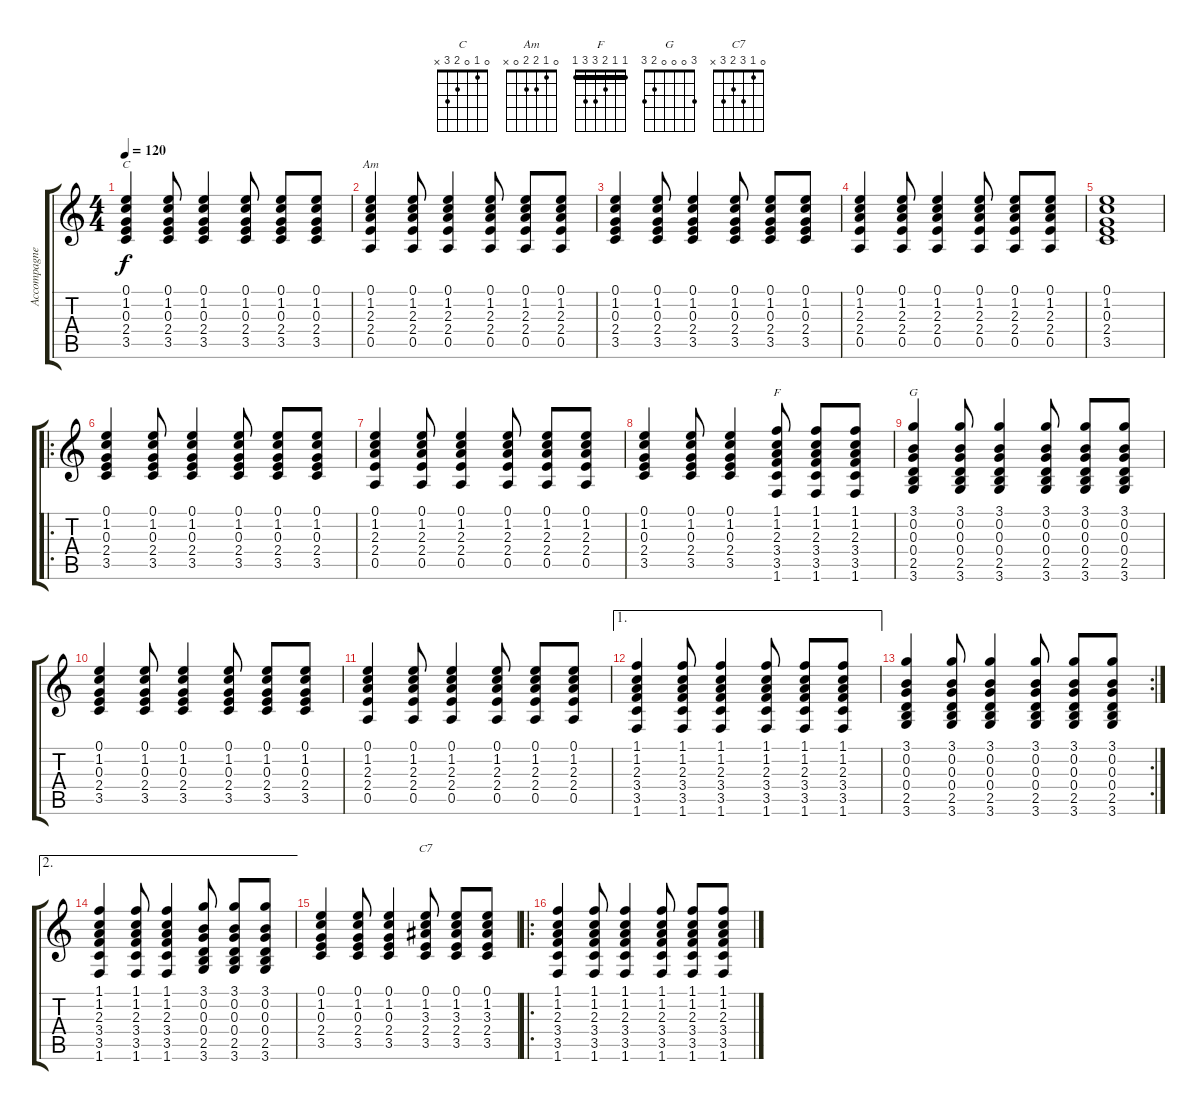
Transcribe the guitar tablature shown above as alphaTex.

\track ("Accompagnement" "Accompagne") {instrument acousticguitarnylon}
\staff {score tabs}
\tuning (E4 B3 G3 D3 A2 E2) {hide}
\chord ("C" 0 1 0 2 3 x)
\chord ("Am" 0 1 2 2 0 x)
\chord ("F" 1 1 2 3 3 1) {barre 1}
\chord ("G" 3 0 0 0 2 3)
\chord ("C7" 0 1 3 2 3 x)
\ts (4 4)
\tempo 120
\clef g2
\ks c
(0.1 1.2 0.3 2.4 3.5).4{ch "C" dy f instrument acousticguitarnylon} (0.1 1.2 0.3 2.4 3.5).8 (0.1 1.2 0.3 2.4 3.5).4 (0.1 1.2 0.3 2.4 3.5).8 (0.1 1.2 0.3 2.4 3.5).8 (0.1 1.2 0.3 2.4 3.5).8 |
(0.1 1.2 2.3 2.4 0.5).4{ch "Am"} (0.1 1.2 2.3 2.4 0.5).8 (0.1 1.2 2.3 2.4 0.5).4 (0.1 1.2 2.3 2.4 0.5).8 (0.1 1.2 2.3 2.4 0.5).8 (0.1 1.2 2.3 2.4 0.5).8 |
(0.1 1.2 0.3 2.4 3.5).4 (0.1 1.2 0.3 2.4 3.5).8 (0.1 1.2 0.3 2.4 3.5).4 (0.1 1.2 0.3 2.4 3.5).8 (0.1 1.2 0.3 2.4 3.5).8 (0.1 1.2 0.3 2.4 3.5).8 |
(0.1 1.2 2.3 2.4 0.5).4 (0.1 1.2 2.3 2.4 0.5).8 (0.1 1.2 2.3 2.4 0.5).4 (0.1 1.2 2.3 2.4 0.5).8 (0.1 1.2 2.3 2.4 0.5).8 (0.1 1.2 2.3 2.4 0.5).8 |
(0.1 1.2 0.3 2.4 3.5).1 |
\ro
(0.1 1.2 0.3 2.4 3.5).4 (0.1 1.2 0.3 2.4 3.5).8 (0.1 1.2 0.3 2.4 3.5).4 (0.1 1.2 0.3 2.4 3.5).8 (0.1 1.2 0.3 2.4 3.5).8 (0.1 1.2 0.3 2.4 3.5).8 |
(0.1 1.2 2.3 2.4 0.5).4 (0.1 1.2 2.3 2.4 0.5).8 (0.1 1.2 2.3 2.4 0.5).4 (0.1 1.2 2.3 2.4 0.5).8 (0.1 1.2 2.3 2.4 0.5).8 (0.1 1.2 2.3 2.4 0.5).8 |
(0.1 1.2 0.3 2.4 3.5).4 (0.1 1.2 0.3 2.4 3.5).8 (0.1 1.2 0.3 2.4 3.5).4 (1.1 1.2 2.3 3.4 3.5 1.6).8{ch "F"} (1.1 1.2 2.3 3.4 3.5 1.6).8 (1.1 1.2 2.3 3.4 3.5 1.6).8 |
(3.1 0.2 0.3 0.4 2.5 3.6).4{ch "G"} (3.1 0.2 0.3 0.4 2.5 3.6).8 (3.1 0.2 0.3 0.4 2.5 3.6).4 (3.1 0.2 0.3 0.4 2.5 3.6).8 (3.1 0.2 0.3 0.4 2.5 3.6).8 (3.1 0.2 0.3 0.4 2.5 3.6).8 |
(0.1 1.2 0.3 2.4 3.5).4 (0.1 1.2 0.3 2.4 3.5).8 (0.1 1.2 0.3 2.4 3.5).4 (0.1 1.2 0.3 2.4 3.5).8 (0.1 1.2 0.3 2.4 3.5).8 (0.1 1.2 0.3 2.4 3.5).8 |
(0.1 1.2 2.3 2.4 0.5).4 (0.1 1.2 2.3 2.4 0.5).8 (0.1 1.2 2.3 2.4 0.5).4 (0.1 1.2 2.3 2.4 0.5).8 (0.1 1.2 2.3 2.4 0.5).8 (0.1 1.2 2.3 2.4 0.5).8 |
\ae 1
(1.1 1.2 2.3 3.4 3.5 1.6).4 (1.1 1.2 2.3 3.4 3.5 1.6).8 (1.1 1.2 2.3 3.4 3.5 1.6).4 (1.1 1.2 2.3 3.4 3.5 1.6).8 (1.1 1.2 2.3 3.4 3.5 1.6).8 (1.1 1.2 2.3 3.4 3.5 1.6).8 |
\rc 2
(3.1 0.2 0.3 0.4 2.5 3.6).4 (3.1 0.2 0.3 0.4 2.5 3.6).8 (3.1 0.2 0.3 0.4 2.5 3.6).4 (3.1 0.2 0.3 0.4 2.5 3.6).8 (3.1 0.2 0.3 0.4 2.5 3.6).8 (3.1 0.2 0.3 0.4 2.5 3.6).8 |
\ae 2
(1.1 1.2 2.3 3.4 3.5 1.6).4 (1.1 1.2 2.3 3.4 3.5 1.6).8 (1.1 1.2 2.3 3.4 3.5 1.6).4 (3.1 0.2 0.3 0.4 2.5 3.6).8 (3.1 0.2 0.3 0.4 2.5 3.6).8 (3.1 0.2 0.3 0.4 2.5 3.6).8 |
(0.1 1.2 0.3 2.4 3.5).4 (0.1 1.2 0.3 2.4 3.5).8 (0.1 1.2 0.3 2.4 3.5).4 (0.1 1.2 3.3 2.4 3.5).8{ch "C7"} (0.1 1.2 3.3 2.4 3.5).8 (0.1 1.2 3.3 2.4 3.5).8 |
\ro
(1.1 1.2 2.3 3.4 3.5 1.6).4 (1.1 1.2 2.3 3.4 3.5 1.6).8 (1.1 1.2 2.3 3.4 3.5 1.6).4 (1.1 1.2 2.3 3.4 3.5 1.6).8 (1.1 1.2 2.3 3.4 3.5 1.6).8 (1.1 1.2 2.3 3.4 3.5 1.6).8
